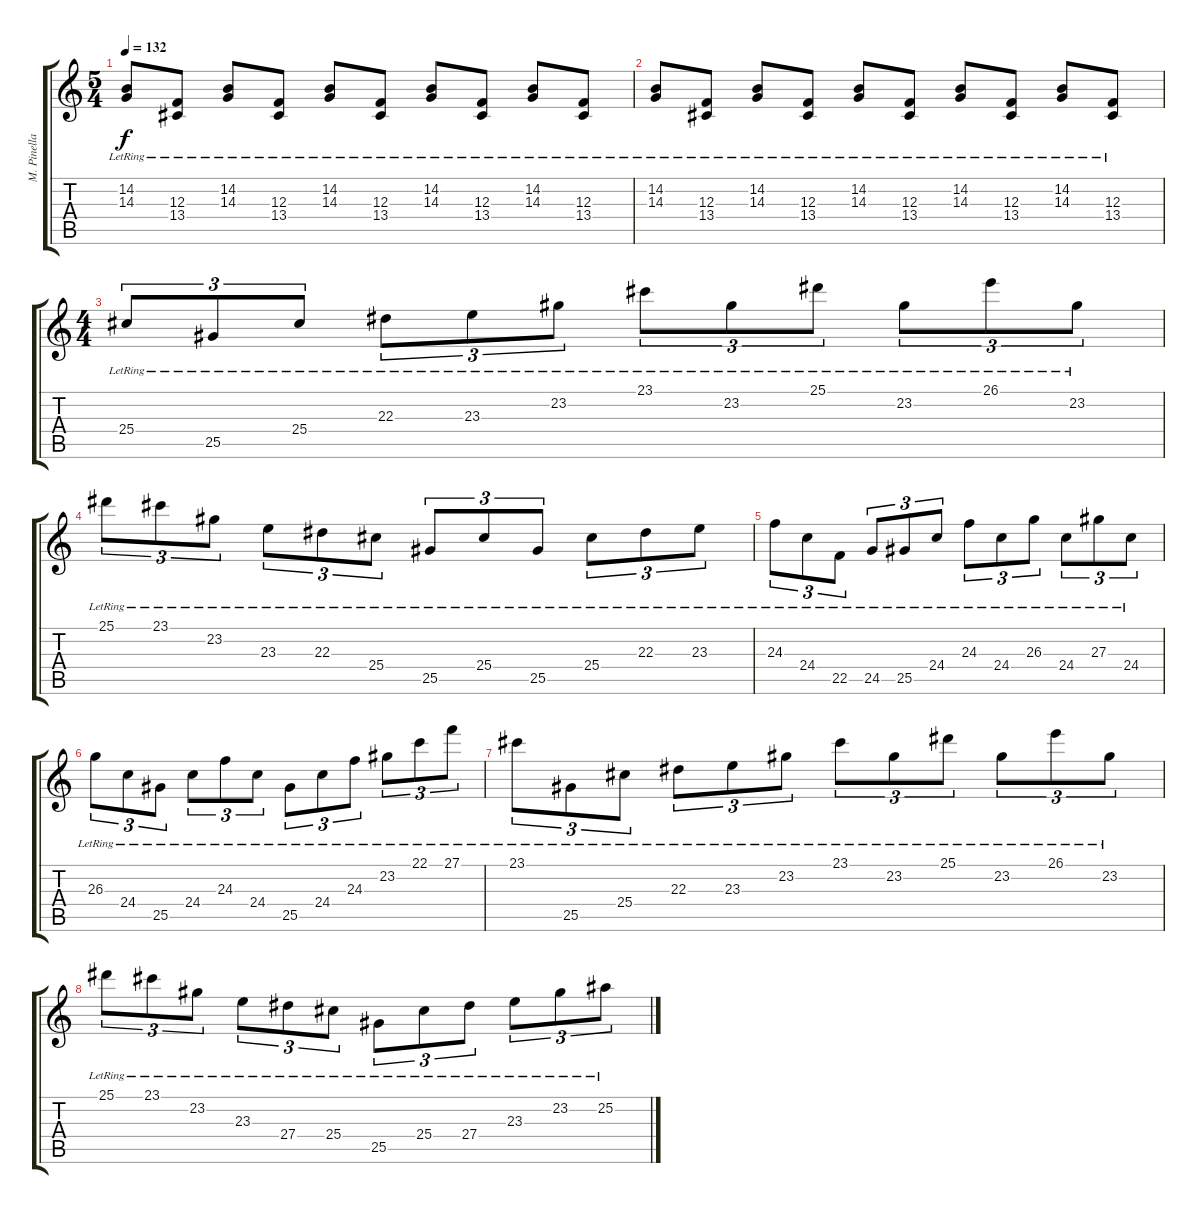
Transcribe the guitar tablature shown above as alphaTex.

\track ("M. Pinella [Piano, Add. Guitar]" "M. Pinella") {instrument pad1newage}
\staff {score tabs}
\tuning (D4 A3 F3 C3 G2 D2) {hide}
\ts (5 4)
\tempo 132
\clef g2
\ks c
(14.2{lr} 14.3{lr}).8{dy f volume 16 instrument brightacousticpiano} (12.3{lr} 13.4{lr}).8 (14.2{lr} 14.3{lr}).8 (12.3{lr} 13.4{lr}).8 (14.2{lr} 14.3{lr}).8 (12.3{lr} 13.4{lr}).8 (14.2{lr} 14.3{lr}).8 (12.3{lr} 13.4{lr}).8 (14.2{lr} 14.3{lr}).8 (12.3{lr} 13.4{lr}).8 |
(14.2{lr} 14.3{lr}).8{volume 16 instrument brightacousticpiano} (12.3{lr} 13.4{lr}).8 (14.2{lr} 14.3{lr}).8 (12.3{lr} 13.4{lr}).8 (14.2{lr} 14.3{lr}).8 (12.3{lr} 13.4{lr}).8 (14.2{lr} 14.3{lr}).8 (12.3{lr} 13.4{lr}).8 (14.2{lr} 14.3{lr}).8 (12.3{lr} 13.4{lr}).8 |
\ts (4 4)
25.4{lr}.8{tu (3 2) volume 16 instrument brightacousticpiano} 25.5{lr}.8{tu (3 2)} 25.4{lr}.8{tu (3 2)} 22.3{lr}.8{tu (3 2)} 23.3{lr}.8{tu (3 2)} 23.2{lr}.8{tu (3 2)} 23.1{lr}.8{tu (3 2)} 23.2{lr}.8{tu (3 2)} 25.1{lr}.8{tu (3 2)} 23.2{lr}.8{tu (3 2)} 26.1{lr}.8{tu (3 2)} 23.2{lr}.8{tu (3 2)} |
25.1{lr}.8{tu (3 2) volume 16 instrument brightacousticpiano} 23.1{lr}.8{tu (3 2)} 23.2{lr}.8{tu (3 2)} 23.3{lr}.8{tu (3 2)} 22.3{lr}.8{tu (3 2)} 25.4{lr}.8{tu (3 2)} 25.5{lr}.8{tu (3 2)} 25.4{lr}.8{tu (3 2)} 25.5{lr}.8{tu (3 2)} 25.4{lr}.8{tu (3 2)} 22.3{lr}.8{tu (3 2)} 23.3{lr}.8{tu (3 2)} |
24.3{lr}.8{tu (3 2) volume 16 instrument brightacousticpiano} 24.4{lr}.8{tu (3 2)} 22.5{lr}.8{tu (3 2)} 24.5{lr}.8{tu (3 2)} 25.5{lr}.8{tu (3 2)} 24.4{lr}.8{tu (3 2)} 24.3{lr}.8{tu (3 2)} 24.4{lr}.8{tu (3 2)} 26.3{lr}.8{tu (3 2)} 24.4{lr}.8{tu (3 2)} 27.3{lr}.8{tu (3 2)} 24.4{lr}.8{tu (3 2)} |
26.3{lr}.8{tu (3 2) volume 16 instrument brightacousticpiano} 24.4{lr}.8{tu (3 2)} 25.5{lr}.8{tu (3 2)} 24.4{lr}.8{tu (3 2)} 24.3{lr}.8{tu (3 2)} 24.4{lr}.8{tu (3 2)} 25.5{lr}.8{tu (3 2)} 24.4{lr}.8{tu (3 2)} 24.3{lr}.8{tu (3 2)} 23.2{lr}.8{tu (3 2)} 22.1{lr}.8{tu (3 2)} 27.1{lr}.8{tu (3 2)} |
23.1{lr}.8{tu (3 2) volume 16 instrument brightacousticpiano} 25.5{lr}.8{tu (3 2)} 25.4{lr}.8{tu (3 2)} 22.3{lr}.8{tu (3 2)} 23.3{lr}.8{tu (3 2)} 23.2{lr}.8{tu (3 2)} 23.1{lr}.8{tu (3 2)} 23.2{lr}.8{tu (3 2)} 25.1{lr}.8{tu (3 2)} 23.2{lr}.8{tu (3 2)} 26.1{lr}.8{tu (3 2)} 23.2{lr}.8{tu (3 2)} |
25.1{lr}.8{tu (3 2) volume 16 instrument brightacousticpiano} 23.1{lr}.8{tu (3 2)} 23.2{lr}.8{tu (3 2)} 23.3{lr}.8{tu (3 2)} 27.4{lr}.8{tu (3 2)} 25.4{lr}.8{tu (3 2)} 25.5{lr}.8{tu (3 2)} 25.4{lr}.8{tu (3 2)} 27.4{lr}.8{tu (3 2)} 23.3{lr}.8{tu (3 2)} 23.2{lr}.8{tu (3 2)} 25.2{lr}.8{tu (3 2)}
